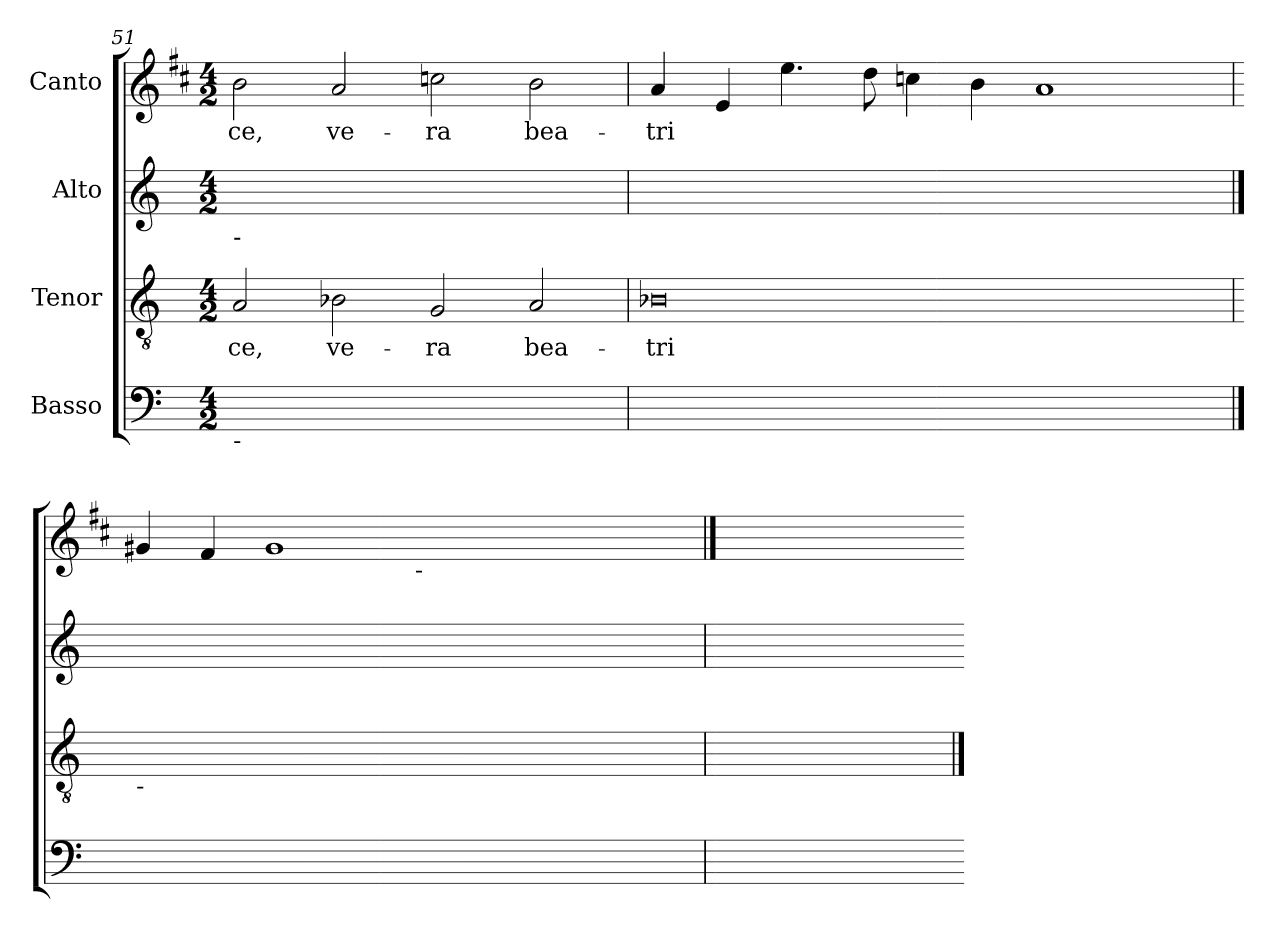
**kern	**text	**kern	**text	**kern	**text	**kern	**text
*part4	*part4	*part3	*part3	*part2	*part2	*part1	*part1
*staff4	*staff4	*staff3	*staff3	*staff2	*staff2	*staff1	*staff1
*I"Basso	*	*I"Tenor	*	*I"Alto	*	*I"Canto	*
!!LO:LB:g=z
*clefF4	*	*clefGv2	*	*clefG2	*	*clefG2	*
*	*	*	*	*	*	*ITrd1c2	*
*k[]	*	*k[]	*	*k[]	*	*k[]	*
*C:	*	*C:	*	*C:	*	*C:	*
*M4/2	*	*M4/2	*	*M4/2	*	*M4/2	*
=51	=51	=51	=51	=51	=51	=51	=51
!	!	!	!	!LO:TX:b:t=-	!	!	!
!LO:TX:b:t=-	!	!	!	!	!	!	!
!	!LO:LY:b	!	!LO:LY:b	!	!LO:LY:b	!	!LO:LY:b
[0Dyy	ce.	2A	ce,	[0dyy	-ce.	2a	-ce,
!	!	!	!LO:LY:b	!	!	!	!LO:LY:b
.	.	2B-X	ve-	.	.	2g	ve-
!	!	!	!LO:LY:b	!	!	!	!LO:LY:b
.	.	2G	-ra	.	.	2b-X	-ra
!	!	!	!LO:LY:b	!	!	!	!LO:LY:b
.	.	2A	bea-	.	.	2a	bea-
=52	=52	=52	=52	=52	=52	=52	=52
!	!	!	!LO:LY:b	!	!	!	!LO:LY:b
0Dyy]	.	0B-X	-tri	0dyy]	.	4g	-tri
.	.	.	.	.	.	4d	.
.	.	.	.	.	.	4.dd	.
.	.	.	.	.	.	8cc	.
.	.	.	.	.	.	4b-X	.
.	.	.	.	.	.	4a	.
.	.	.	.	.	.	1g	.
2ryy	.	2ryy	.	2ryy	.	.	.
==53	=53	=53	=53	==53	=53	=53	=53
!	!	!LO:TX:b:t=-	!	!	!	!	!
!	!	!	!LO:LY:b	!	!	!	!
0ryy	.	[0Ayy	ce.	0ryy	.	4f#X	.
.	.	.	.	.	.	4e	.
.	.	.	.	.	.	1f#	.
!	!	!	!	!	!	!LO:TX:b:t=-	!
!	!	!	!	!	!	!	!LO:LY:b
.	.	.	.	.	.	0f#yy	ce.
1.ryy	.	1.ryy	.	1.ryy	.	.	.
=	==	=	==	=	==	==	==
0ryy	.	0Ayy]	.	0ryy	.	0ryy	.
=	=	==	=	=	=	=	=
*-	*-	*-	*-	*-	*-	*-	*-
